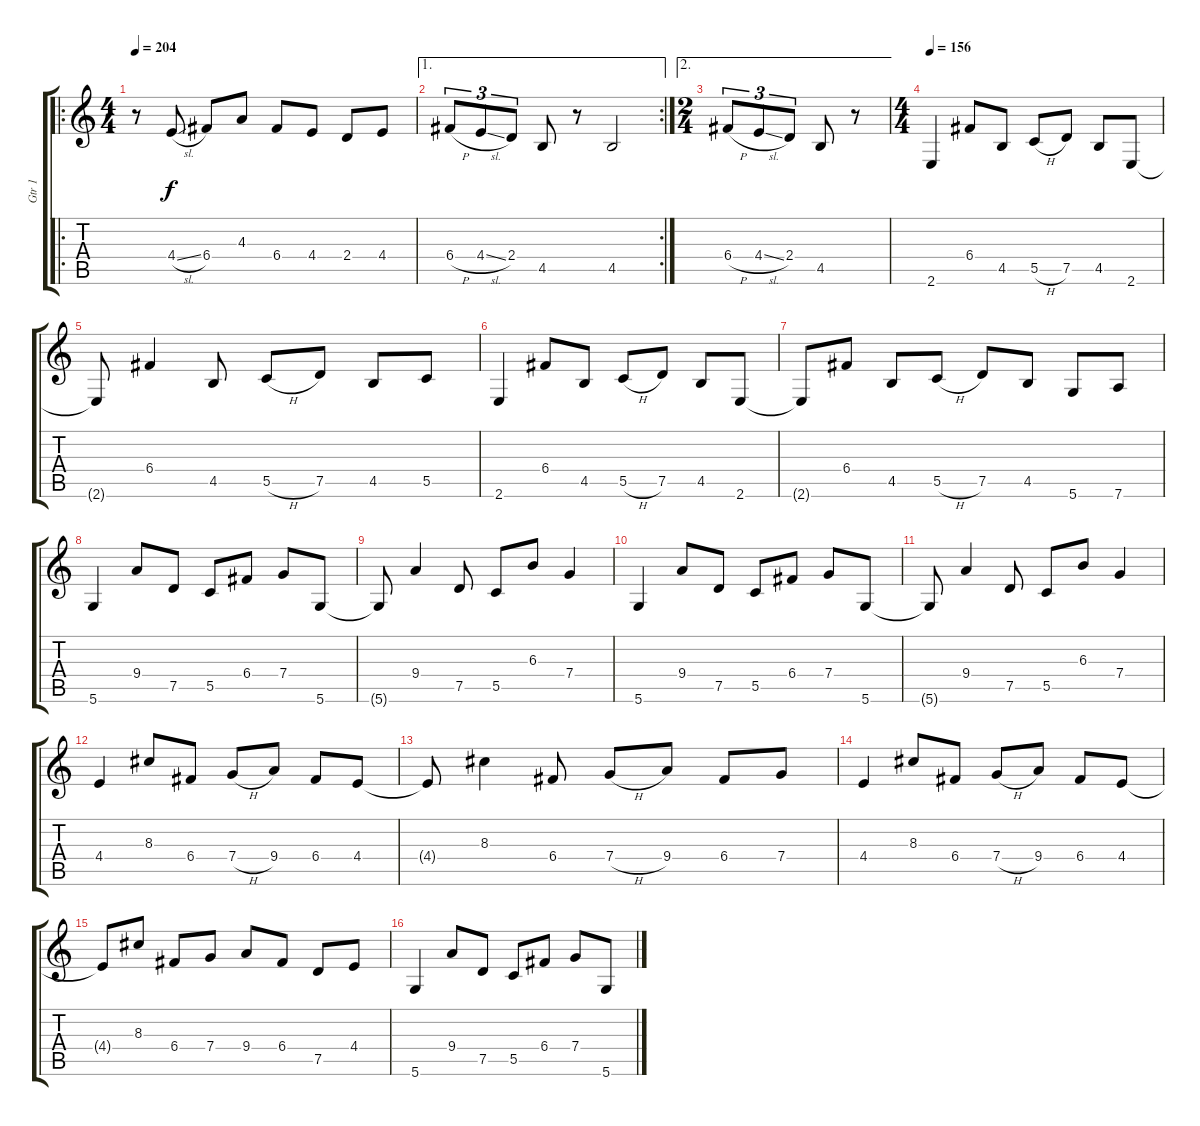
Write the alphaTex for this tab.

\track ("Gtr 1" "Gtr 1") {instrument distortionguitar}
\staff {score tabs}
\tuning (D4 A3 F3 C3 G2 D2) {hide}
\ro
\ts (4 4)
\tempo 204
\clef g2
\ks c
r.8{dy f} 4.4{sl}.8 6.4.8 4.3.8 6.4.8 4.4.8 2.4.8 4.4.8 |
\ae 1
\rc 2
6.4{h}.8{tu (3 2)} 4.4{sl}.8{tu (3 2)} 2.4.8{tu (3 2)} 4.5.8 r.8 4.5.2 |
\ae 2
\ts (2 4)
6.4{h}.8{tu (3 2)} 4.4{sl}.8{tu (3 2)} 2.4.8{tu (3 2)} 4.5.8 r.8 |
\ts (4 4)
\tempo 156
2.6.4 6.4.8 4.5.8 5.5{h}.8 7.5.8 4.5.8 2.6.8 |
2.6{t}.8 6.4.4 4.5.8 5.5{h}.8 7.5.8 4.5.8 5.5.8 |
2.6.4 6.4.8 4.5.8 5.5{h}.8 7.5.8 4.5.8 2.6.8 |
2.6{t}.8 6.4.8 4.5.8 5.5{h}.8 7.5.8 4.5.8 5.6.8 7.6.8 |
5.6.4 9.4.8 7.5.8 5.5.8 6.4.8 7.4.8 5.6.8 |
5.6{t}.8 9.4.4 7.5.8 5.5.8 6.3.8 7.4.4 |
5.6.4 9.4.8 7.5.8 5.5.8 6.4.8 7.4.8 5.6.8 |
5.6{t}.8 9.4.4 7.5.8 5.5.8 6.3.8 7.4.4 |
4.4.4 8.3.8 6.4.8 7.4{h}.8 9.4.8 6.4.8 4.4.8 |
4.4{t}.8 8.3.4 6.4.8 7.4{h}.8 9.4.8 6.4.8 7.4.8 |
4.4.4 8.3.8 6.4.8 7.4{h}.8 9.4.8 6.4.8 4.4.8 |
4.4{t}.8 8.3.8 6.4.8 7.4.8 9.4.8 6.4.8 7.5.8 4.4.8 |
5.6.4 9.4.8 7.5.8 5.5.8 6.4.8 7.4.8 5.6.8
